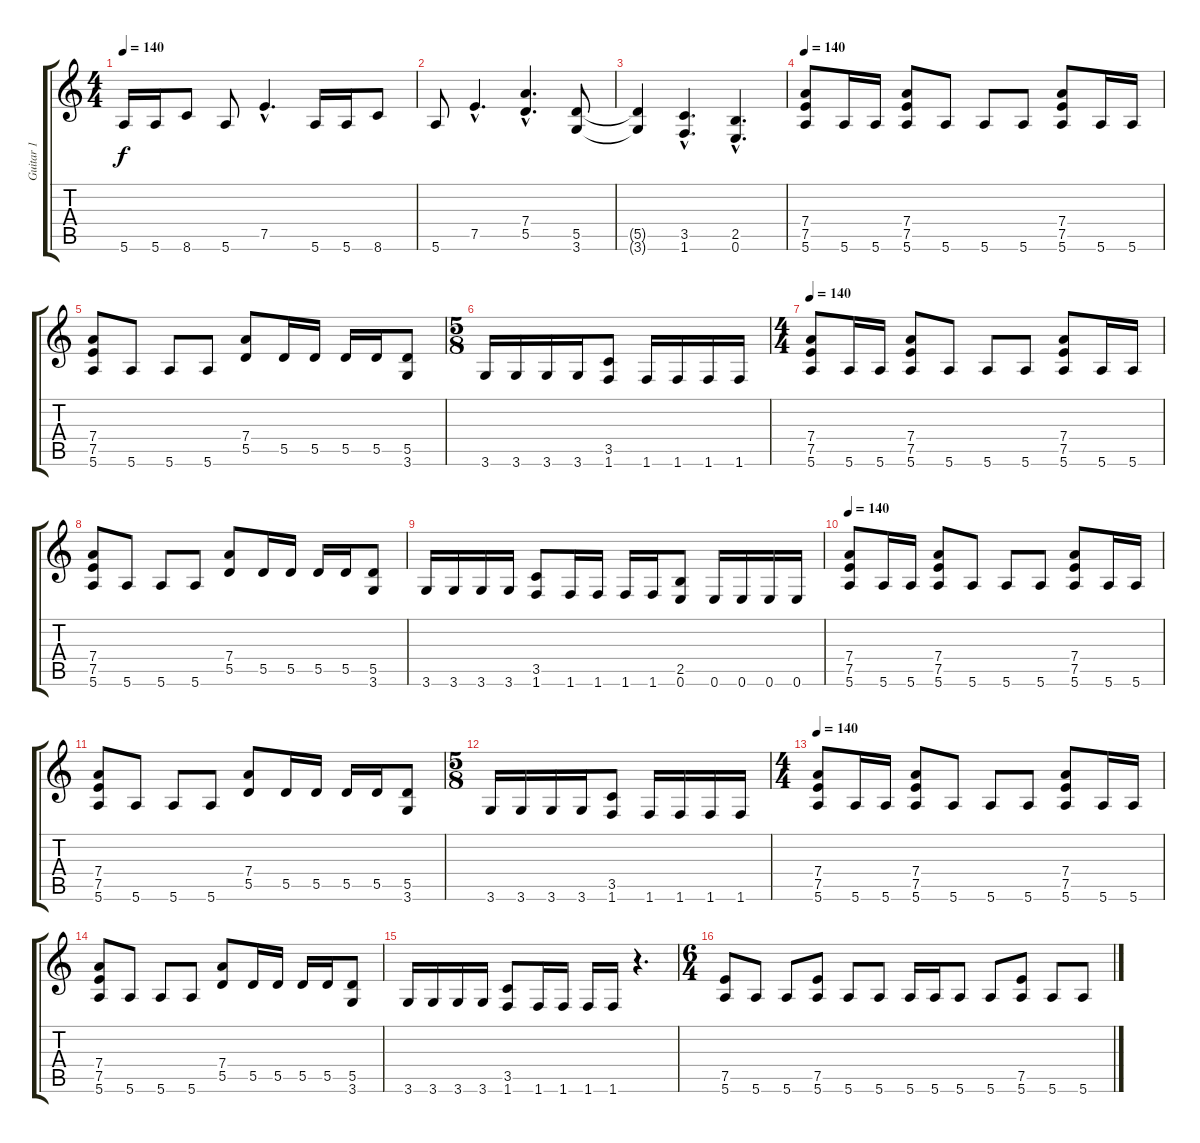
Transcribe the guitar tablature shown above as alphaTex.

\track ("Guitar 1" "Guitar 1") {instrument distortionguitar}
\staff {score tabs}
\tuning (E4 B3 G3 D3 A2 E2) {hide}
\ts (4 4)
\tempo 140
\clef g2
\ks c
5.6.16{dy f} 5.6.16 8.6.8 5.6.8 7.5{hac}.4{d} 5.6.16 5.6.16 8.6.8 |
5.6.8 7.5{hac}.4{d} (7.4{hac} 5.5{hac}).4{d} (5.5 3.6).8 |
(5.5{t} 3.6{t}).4 (3.5{hac} 1.6{hac}).4{d} (2.5{hac} 0.6{hac}).4{d} |
\tempo 140
(7.4 7.5 5.6).8 5.6.16 5.6.16 (7.4 7.5 5.6).8 5.6.8 5.6.8 5.6.8 (7.4 7.5 5.6).8 5.6.16 5.6.16 |
(7.4 7.5 5.6).8 5.6.8 5.6.8 5.6.8 (7.4 5.5).8 5.5.16 5.5.16 5.5.16 5.5.16 (5.5 3.6).8 |
\ts (5 8)
3.6.16 3.6.16 3.6.16 3.6.16 (3.5 1.6).8 1.6.16 1.6.16 1.6.16 1.6.16 |
\ts (4 4)
\tempo 140
(7.4 7.5 5.6).8 5.6.16 5.6.16 (7.4 7.5 5.6).8 5.6.8 5.6.8 5.6.8 (7.4 7.5 5.6).8 5.6.16 5.6.16 |
(7.4 7.5 5.6).8 5.6.8 5.6.8 5.6.8 (7.4 5.5).8 5.5.16 5.5.16 5.5.16 5.5.16 (5.5 3.6).8 |
3.6.16 3.6.16 3.6.16 3.6.16 (3.5 1.6).8 1.6.16 1.6.16 1.6.16 1.6.16 (2.5 0.6).8 0.6.16 0.6.16 0.6.16 0.6.16 |
\tempo 140
(7.4 7.5 5.6).8 5.6.16 5.6.16 (7.4 7.5 5.6).8 5.6.8 5.6.8 5.6.8 (7.4 7.5 5.6).8 5.6.16 5.6.16 |
(7.4 7.5 5.6).8 5.6.8 5.6.8 5.6.8 (7.4 5.5).8 5.5.16 5.5.16 5.5.16 5.5.16 (5.5 3.6).8 |
\ts (5 8)
3.6.16 3.6.16 3.6.16 3.6.16 (3.5 1.6).8 1.6.16 1.6.16 1.6.16 1.6.16 |
\ts (4 4)
\tempo 140
(7.4 7.5 5.6).8 5.6.16 5.6.16 (7.4 7.5 5.6).8 5.6.8 5.6.8 5.6.8 (7.4 7.5 5.6).8 5.6.16 5.6.16 |
(7.4 7.5 5.6).8 5.6.8 5.6.8 5.6.8 (7.4 5.5).8 5.5.16 5.5.16 5.5.16 5.5.16 (5.5 3.6).8 |
3.6.16 3.6.16 3.6.16 3.6.16 (3.5 1.6).8 1.6.16 1.6.16 1.6.16 1.6.16 r.4{d} |
\ts (6 4)
(7.5 5.6).8{volume 16} 5.6.8 5.6.8 (7.5 5.6).8 5.6.8 5.6.8 5.6.16 5.6.16 5.6.8 5.6.8 (7.5 5.6).8 5.6.8 5.6.8
